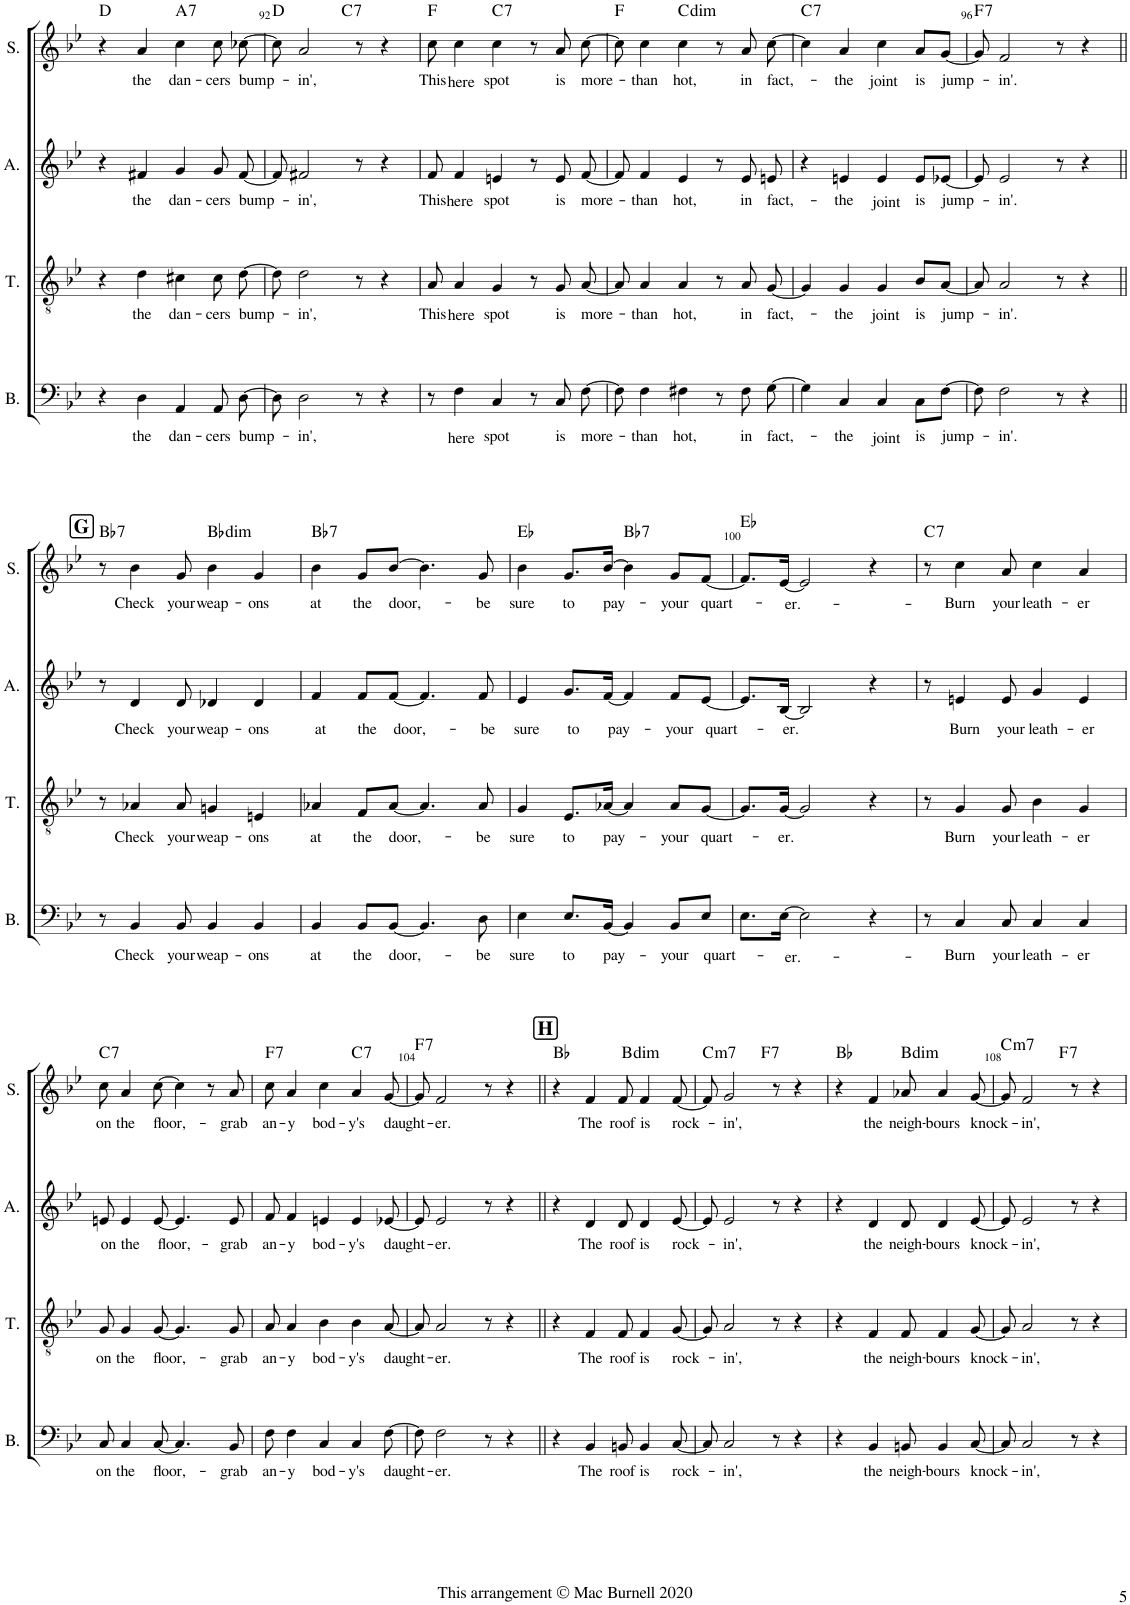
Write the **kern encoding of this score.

**kern	**text	**kern	**text	**kern	**text	**kern	**text	**harte
*part4	*part4	*part3	*part3	*part2	*part2	*part1	*part1	*part1
*staff4	*staff4	*staff3	*staff3	*staff2	*staff2	*staff1	*staff1	*
*I"Bass	*	*I"Tenor	*	*I"Alto	*	*I"Soprano	*	*
*I'B.	*	*I'T.	*	*I'A.	*	*I'S.	*	*
!!LO:PB:g=z
*clefF4	*	*clefGv2	*	*clefG2	*	*clefG2	*	*
*Trd7c12	*	*	*	*	*	*	*	*
*k[b-e-]	*	*k[b-e-]	*	*k[b-e-]	*	*k[b-e-]	*	*
*M4/4	*	*M4/4	*	*M4/4	*	*M4/4	*	*
=91	=91	=91	=91	=91	=91	=91	=91	=91
4r	.	4r	.	4r	.	4r	.	D:maj
!	!LO:LY:b	!	!LO:LY:b	!	!LO:LY:b	!	!LO:LY:b	!
4D\	the	4d\	the	4f#X/	the	4a/	the	.
!	!LO:LY:b	!	!LO:LY:b	!	!LO:LY:b	!	!LO:LY:b	!LO:H:kt=7
4AA/	dan-	4c#X\	dan-	4g/	dan-	4cc\	dan-	A:7
!	!LO:LY:b	!	!LO:LY:b	!	!LO:LY:b	!	!LO:LY:b	!
8AA/	-cers	8c#\	-cers	8g/	-cers	8cc\	-cers	.
!	!LO:LY:b	!	!LO:LY:b	!	!LO:LY:b	!	!LO:LY:b	!
[8D\	bump-	[8d\	bump-	[8f#/	bump-	[8cc-X\	bump-	.
=92	=92	=92	=92	=92	=92	=92	=92	=92
*	*	*	*	*	*	*^	*	*
8D\]	.	8d\]	.	8f#/]	.	8cc-\]	2ryy	.	D:maj
!	!LO:LY:b	!	!LO:LY:b	!	!LO:LY:b	!	!	!LO:LY:b	!
2D\	-in',	2d\	-in',	2f#X/	-in',	2a/	.	-in',	.
!	!	!	!	!	!	!	!	!	!LO:H:kt=7
.	.	.	.	.	.	.	2ryy	.	C:7
8r	.	8r	.	8r	.	8r	.	.	.
4r	.	4r	.	4r	.	4r	.	.	.
=93	=93	=93	=93	=93	=93	=93	=93	=93	=93
!	!	!	!LO:LY:b	!	!LO:LY:b	!	!	!LO:LY:b	!
*	*	*	*	*	*	*v	*v	*	*
8r	.	8A/	This	8f/	This	8cc\	This	F:maj
!	!LO:LY:b	!	!LO:LY:b	!	!LO:LY:b	!	!LO:LY:b	!
4F\	here	4A/	here	4f/	here	4cc\	here	.
!	!LO:LY:b	!	!LO:LY:b	!	!LO:LY:b	!	!LO:LY:b	!LO:H:kt=7
4C/	spot	4G/	spot	4en/	spot	4cc\	spot	C:7
8r	.	8r	.	8r	.	8r	.	.
!	!LO:LY:b	!	!LO:LY:b	!	!LO:LY:b	!	!LO:LY:b	!
8C/	is	8G/	is	8e/	is	8a/	is	.
!	!LO:LY:b	!	!LO:LY:b	!	!LO:LY:b	!	!LO:LY:b	!
[8F\	more-	[8A/	more-	[8f/	more-	[8cc\	more-	.
=94	=94	=94	=94	=94	=94	=94	=94	=94
8F\]	.	8A/]	.	8f/]	.	8cc\]	.	F:maj
!	!LO:LY:b	!	!LO:LY:b	!	!LO:LY:b	!	!LO:LY:b	!
4F\	-than	4A/	-than	4f/	-than	4cc\	-than	.
!	!LO:LY:b	!	!LO:LY:b	!	!LO:LY:b	!	!LO:LY:b	!LO:H:kt=dim
4F#X\	hot,	4A/	hot,	4e-/	hot,	4cc\	hot,	C:dim
8r	.	8r	.	8r	.	8r	.	.
!	!LO:LY:b	!	!LO:LY:b	!	!LO:LY:b	!	!LO:LY:b	!
8F#\	in	8A/	in	8e-/	in	8a/	in	.
!	!LO:LY:b	!	!LO:LY:b	!	!LO:LY:b	!	!LO:LY:b	!
[8G\	fact,-	[8G/	fact,-	8en/	fact,-	[8cc\	fact,-	.
=95	=95	=95	=95	=95	=95	=95	=95	=95
!	!	!	!	!	!	!	!	!LO:H:kt=7
4G\]	.	4G/]	.	4r	.	4cc\]	.	C:7
!	!LO:LY:b	!	!LO:LY:b	!	!LO:LY:b	!	!LO:LY:b	!
4C/	the	4G/	the	4en/	the	4a/	the	.
!	!LO:LY:b	!	!LO:LY:b	!	!LO:LY:b	!	!LO:LY:b	!
4C/	joint	4G/	joint	4e/	joint	4cc\	joint	.
!	!LO:LY:b	!	!LO:LY:b	!	!LO:LY:b	!	!LO:LY:b	!
8C\L	is	8B-/L	is	8e/L	is	8a/L	is	.
!	!LO:LY:b	!	!LO:LY:b	!	!LO:LY:b	!	!LO:LY:b	!
[8F\J	jump-	[8A/J	jump-	[8e-X/J	jump-	[8g/J	jump-	.
=96	=96	=96	=96	=96	=96	=96	=96	=96
!	!	!	!	!	!	!	!	!LO:H:kt=7
8F\]	.	8A/]	.	8e-/]	.	8g/]	.	F:7
!	!LO:LY:b	!	!LO:LY:b	!	!LO:LY:b	!	!LO:LY:b	!
2F\	-in'.	2A/	-in'.	2e-/	-in'.	2f/	-in'.	.
8r	.	8r	.	8r	.	8r	.	.
4r	.	4r	.	4r	.	4r	.	.
!!LO:LB:g=z
!!LO:REH:place=s1:a:B:cj:fs=14:t=G
=97||	=97||	=97||	=97||	=97||	=97||	=97||	=97||	=97||
!	!	!	!	!	!	!	!	!LO:H:kt=7
8r	.	8r	.	8r	.	8r	.	Bb:7
!	!LO:LY:b	!	!LO:LY:b	!	!LO:LY:b	!	!LO:LY:b	!
4BB-/	Check	4A-X/	Check	4d/	Check	4b-\	Check	.
!	!LO:LY:b	!	!LO:LY:b	!	!LO:LY:b	!	!LO:LY:b	!
8BB-/	your	8A-/	your	8d/	your	8g/	your	.
!	!LO:LY:b	!	!LO:LY:b	!	!LO:LY:b	!	!LO:LY:b	!LO:H:kt=dim
4BB-/	weap-	4Gn/	weap-	4d-X/	weap-	4b-\	weap-	Bb:dim
!	!LO:LY:b	!	!LO:LY:b	!	!LO:LY:b	!	!LO:LY:b	!
4BB-/	-ons	4En/	-ons	4d-/	-ons	4g/	-ons	.
=98	=98	=98	=98	=98	=98	=98	=98	=98
!	!LO:LY:b	!	!LO:LY:b	!	!LO:LY:b	!	!LO:LY:b	!LO:H:kt=7
4BB-/	at	4A-X/	at	4f/	at	4b-\	at	Bb:7
!	!LO:LY:b	!	!LO:LY:b	!	!LO:LY:b	!	!LO:LY:b	!
8BB-/L	the	8F/L	the	8f/L	the	8g/L	the	.
!	!LO:LY:b	!	!LO:LY:b	!	!LO:LY:b	!	!LO:LY:b	!
[8BB-/J	door,-	[8A-/J	door,-	[8f/J	door,-	[8b-/J	door,-	.
4.BB-/]	.	4.A-/]	.	4.f/]	.	4.b-\]	.	.
!	!LO:LY:b	!	!LO:LY:b	!	!LO:LY:b	!	!LO:LY:b	!
8D\	-be	8A-/	-be	8f/	-be	8g/	-be	.
=99	=99	=99	=99	=99	=99	=99	=99	=99
!	!LO:LY:b	!	!LO:LY:b	!	!LO:LY:b	!	!LO:LY:b	!
4E-\	sure	4G/	sure	4e-/	sure	4b-\	sure	Eb:maj
!	!LO:LY:b	!	!LO:LY:b	!	!LO:LY:b	!	!LO:LY:b	!
8.E-/L	to	8.E-/L	to	8.g/L	to	8.g/L	to	.
!	!LO:LY:b	!	!LO:LY:b	!	!LO:LY:b	!	!LO:LY:b	!
[16BB-/Jk	pay-	[16A-X/Jk	pay-	[16f/Jk	pay-	[16b-/Jk	pay-	.
!	!	!	!	!	!	!	!	!LO:H:kt=7
4BB-/]	.	4A-/]	.	4f/]	.	4b-\]	.	Bb:7
!	!LO:LY:b	!	!LO:LY:b	!	!LO:LY:b	!	!LO:LY:b	!
8BB-/L	-your	8A-/L	your	8f/L	-your	8g/L	your	.
!	!LO:LY:b	!	!LO:LY:b	!	!LO:LY:b	!	!LO:LY:b	!
8E-/J	quart-	[8G/J	quart-	[8e-/J	quart-	[8f/J	quart-	.
=100	=100	=100	=100	=100	=100	=100	=100	=100
8.E-\L	.	8.G/L]	.	8.e-/L]	.	8.f/L]	.	Eb:maj
!	!LO:LY:b	!	!LO:LY:b	!	!LO:LY:b	!	!LO:LY:b	!
[16E-\Jk	-er.-	[16G/Jk	-er.	[16B-/Jk	-er.	[16e-/Jk	-er.-	.
2E-\]	.	2G/]	.	2B-/]	.	2e-/]	.	.
4r	.	4r	.	4r	.	4r	.	.
=101	=101	=101	=101	=101	=101	=101	=101	=101
!	!	!	!	!	!	!	!	!LO:H:kt=7
8r	.	8r	.	8r	.	8r	.	C:7
!	!LO:LY:b	!	!LO:LY:b	!	!LO:LY:b	!	!LO:LY:b	!
4C/	-Burn	4G/	-Burn	4en/	-Burn	4cc\	-Burn	.
!	!LO:LY:b	!	!LO:LY:b	!	!LO:LY:b	!	!LO:LY:b	!
8C/	your	8G/	your	8e/	your	8a/	your	.
!	!LO:LY:b	!	!LO:LY:b	!	!LO:LY:b	!	!LO:LY:b	!
4C/	leath-	4B-\	leath-	4g/	leath-	4cc\	leath-	.
!	!LO:LY:b	!	!LO:LY:b	!	!LO:LY:b	!	!LO:LY:b	!
4C/	-er	4G/	-er	4e/	-er	4a/	-er	.
!!LO:LB:g=z
=102	=102	=102	=102	=102	=102	=102	=102	=102
!	!LO:LY:b	!	!LO:LY:b	!	!LO:LY:b	!	!LO:LY:b	!LO:H:kt=7
8C/	on	8G/	on	8en/	on	8cc\	on	C:7
!	!LO:LY:b	!	!LO:LY:b	!	!LO:LY:b	!	!LO:LY:b	!
4C/	the	4G/	the	4e/	the	4a/	the	.
!	!LO:LY:b	!	!LO:LY:b	!	!LO:LY:b	!	!LO:LY:b	!
[8C/	floor,-	[8G/	floor,-	[8e/	floor,-	[8cc\	floor,-	.
4.C/]	.	4.G/]	.	4.e/]	.	4cc\]	.	.
.	.	.	.	.	.	8r	.	.
!	!LO:LY:b	!	!LO:LY:b	!	!LO:LY:b	!	!LO:LY:b	!
8BB-/	-grab	8G/	-grab	8e/	-grab	8a/	-grab	.
=103	=103	=103	=103	=103	=103	=103	=103	=103
!	!LO:LY:b	!	!LO:LY:b	!	!LO:LY:b	!	!LO:LY:b	!LO:H:kt=7
8F\	an-	8A/	an-	8f/	an-	8cc\	an-	F:7
!	!LO:LY:b	!	!LO:LY:b	!	!LO:LY:b	!	!LO:LY:b	!
4F\	-y	4A/	-y	4f/	-y	4a/	-y	.
!	!LO:LY:b	!	!LO:LY:b	!	!LO:LY:b	!	!LO:LY:b	!
4C/	bod-	4B-\	bod-	4en/	bod-	4cc\	bod-	.
!	!LO:LY:b	!	!LO:LY:b	!	!LO:LY:b	!	!LO:LY:b	!LO:H:kt=7
4C/	-y's	4B-\	-y's	4e/	-y's	4a/	-y's	C:7
!	!LO:LY:b	!	!LO:LY:b	!	!LO:LY:b	!	!LO:LY:b	!
[8F\	daught-	[8A/	daught-	[8e-X/	daught-	[8g/	daught-	.
=104	=104	=104	=104	=104	=104	=104	=104	=104
!	!	!	!	!	!	!	!	!LO:H:kt=7
8F\]	.	8A/]	.	8e-/]	.	8g/]	.	F:7
!	!LO:LY:b	!	!LO:LY:b	!	!LO:LY:b	!	!LO:LY:b	!
2F\	-er.	2A/	-er.	2e-/	-er.	2f/	-er.	.
8r	.	8r	.	8r	.	8r	.	.
4r	.	4r	.	4r	.	4r	.	.
!!LO:REH:place=s1:a:B:cj:fs=14:t=H
=105||	=105||	=105||	=105||	=105||	=105||	=105||	=105||	=105||
4r	.	4r	.	4r	.	4r	.	Bb:maj
!	!LO:LY:b	!	!LO:LY:b	!	!LO:LY:b	!	!LO:LY:b	!
4BB-/	The	4F/	The	4d/	The	4f/	The	.
!	!LO:LY:b	!	!LO:LY:b	!	!LO:LY:b	!	!LO:LY:b	!
8BBn/	roof	8F/	roof	8d/	roof	8f/	roof	.
!	!LO:LY:b	!	!LO:LY:b	!	!LO:LY:b	!	!LO:LY:b	!LO:H:kt=dim
4BB/	is	4F/	is	4d/	is	4f/	is	B:dim
!	!LO:LY:b	!	!LO:LY:b	!	!LO:LY:b	!	!LO:LY:b	!
[8C/	rock-	[8G/	rock-	[8e-/	rock-	[8f/	rock-	.
=106	=106	=106	=106	=106	=106	=106	=106	=106
!	!	!	!	!	!	!	!	!LO:H:kt=m7
*	*	*	*	*	*	*^	*	*
8C/]	.	8G/]	.	8e-/]	.	8f/]	2ryy	.	C:min7
!	!LO:LY:b	!	!LO:LY:b	!	!LO:LY:b	!	!	!LO:LY:b	!
2C/	-in',	2A/	-in',	2e-/	-in',	2g/	.	-in',	.
!	!	!	!	!	!	!	!	!	!LO:H:kt=7
.	.	.	.	.	.	.	2ryy	.	F:7
8r	.	8r	.	8r	.	8r	.	.	.
4r	.	4r	.	4r	.	4r	.	.	.
*	*	*	*	*	*	*v	*v	*	*
=107	=107	=107	=107	=107	=107	=107	=107	=107
4r	.	4r	.	4r	.	4r	.	Bb:maj
!	!LO:LY:b	!	!LO:LY:b	!	!LO:LY:b	!	!LO:LY:b	!
4BB-/	the	4F/	the	4d/	the	4f/	the	.
!	!LO:LY:b	!	!LO:LY:b	!	!LO:LY:b	!	!LO:LY:b	!LO:H:kt=dim
8BBn/	neigh-	8F/	neigh-	8d/	neigh-	8a-X/	neigh-	B:dim
!	!LO:LY:b	!	!LO:LY:b	!	!LO:LY:b	!	!LO:LY:b	!
4BB/	-bours	4F/	-bours	4d/	-bours	4a-/	-bours	.
!	!LO:LY:b	!	!LO:LY:b	!	!LO:LY:b	!	!LO:LY:b	!
[8C/	knock-	[8G/	knock-	[8e-/	knock-	[8g/	knock-	.
=108	=108	=108	=108	=108	=108	=108	=108	=108
!	!	!	!	!	!	!	!	!LO:H:kt=m7
*	*	*	*	*	*	*^	*	*
8C/]	.	8G/]	.	8e-/]	.	8g/]	2ryy	.	C:min7
!	!LO:LY:b	!	!LO:LY:b	!	!LO:LY:b	!	!	!LO:LY:b	!
2C/	-in',	2A/	-in',	2e-/	-in',	2f/	.	-in',	.
!	!	!	!	!	!	!	!	!	!LO:H:kt=7
.	.	.	.	.	.	.	2ryy	.	F:7
8r	.	8r	.	8r	.	8r	.	.	.
4r	.	4r	.	4r	.	4r	.	.	.
*	*	*	*	*	*	*v	*v	*	*
=	=	=	=	=	=	=	=	=
*-	*-	*-	*-	*-	*-	*-	*-	*-
